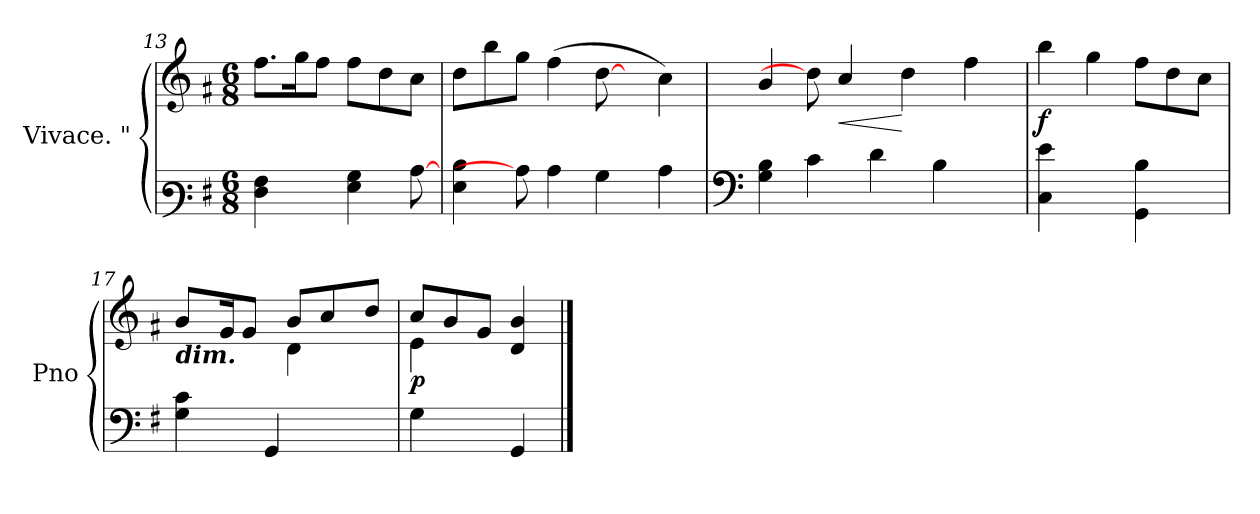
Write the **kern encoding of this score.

**kern	**kern	**dynam
*part1	*part1	*part1
*staff2	*staff1	*staff1/2
*I"Vivace. "	*	*
*I'Pno	*	*
*clefF3	*clefG3	*
*k[f#]	*k[f#]	*
*M6/8	*M6/8	*
=13	=13	=13
4F#\ 4A\	8.dd\L	.
.	16ee\k	.
8ryy	8dd\J	.
4G\ 4B\	8dd\L	.
.	8b\	.
[8c\	8a\J	.
=14	=14	=14
4G\ 4d\	8b\L	.
.	8gg\	.
8c\]	8ee\J	.
4c\	(<4dd\	.
4B\	[8b\	.
.	8ryy	.
4c\	4a\)	.
!!LO:LB:g=z
=15	=15	=15
*clefF4	*	*
4G\ 4B\	4g/	.
4c\	8b\]	.
!	!	!LO:HP:b
.	4a/	<
4d\	.	.
.	4b\	[
4B\	.	.
.	4dd\	.
8ryy	.	.
=16	=16	=16
!	!	!LO:DY:b
4C\ 4e\	4gg\	f
4ryy	4ee\	.
4GG\ 4B\	8dd\L	.
.	8b\	.
8ryy	8a\J	.
=17	=17	=17
*	*^	*
!	!LO:TX:b:Bi:t=dim.	!	!
4G\ 4c\	8g/L	16ryy	.
*	*v	*v	*
.	16e/k	.
.	8e/J	.
4GG/	.	.
*	*^	*
.	8g/L	4B\	.
.	8a/	.	.
8.ryy	.	.	.
.	8b/J	8ryy	.
=18	=18	=18	=18
!	!	!	!LO:DY:b
4G\	8a/L	4c\	p
.	8g/	.	.
8ryy	8e/J	4.ryy	.
4GG/	4B/ 4g/	.	.
*	*v	*v	*
==	==	==
*-	*-	*-
